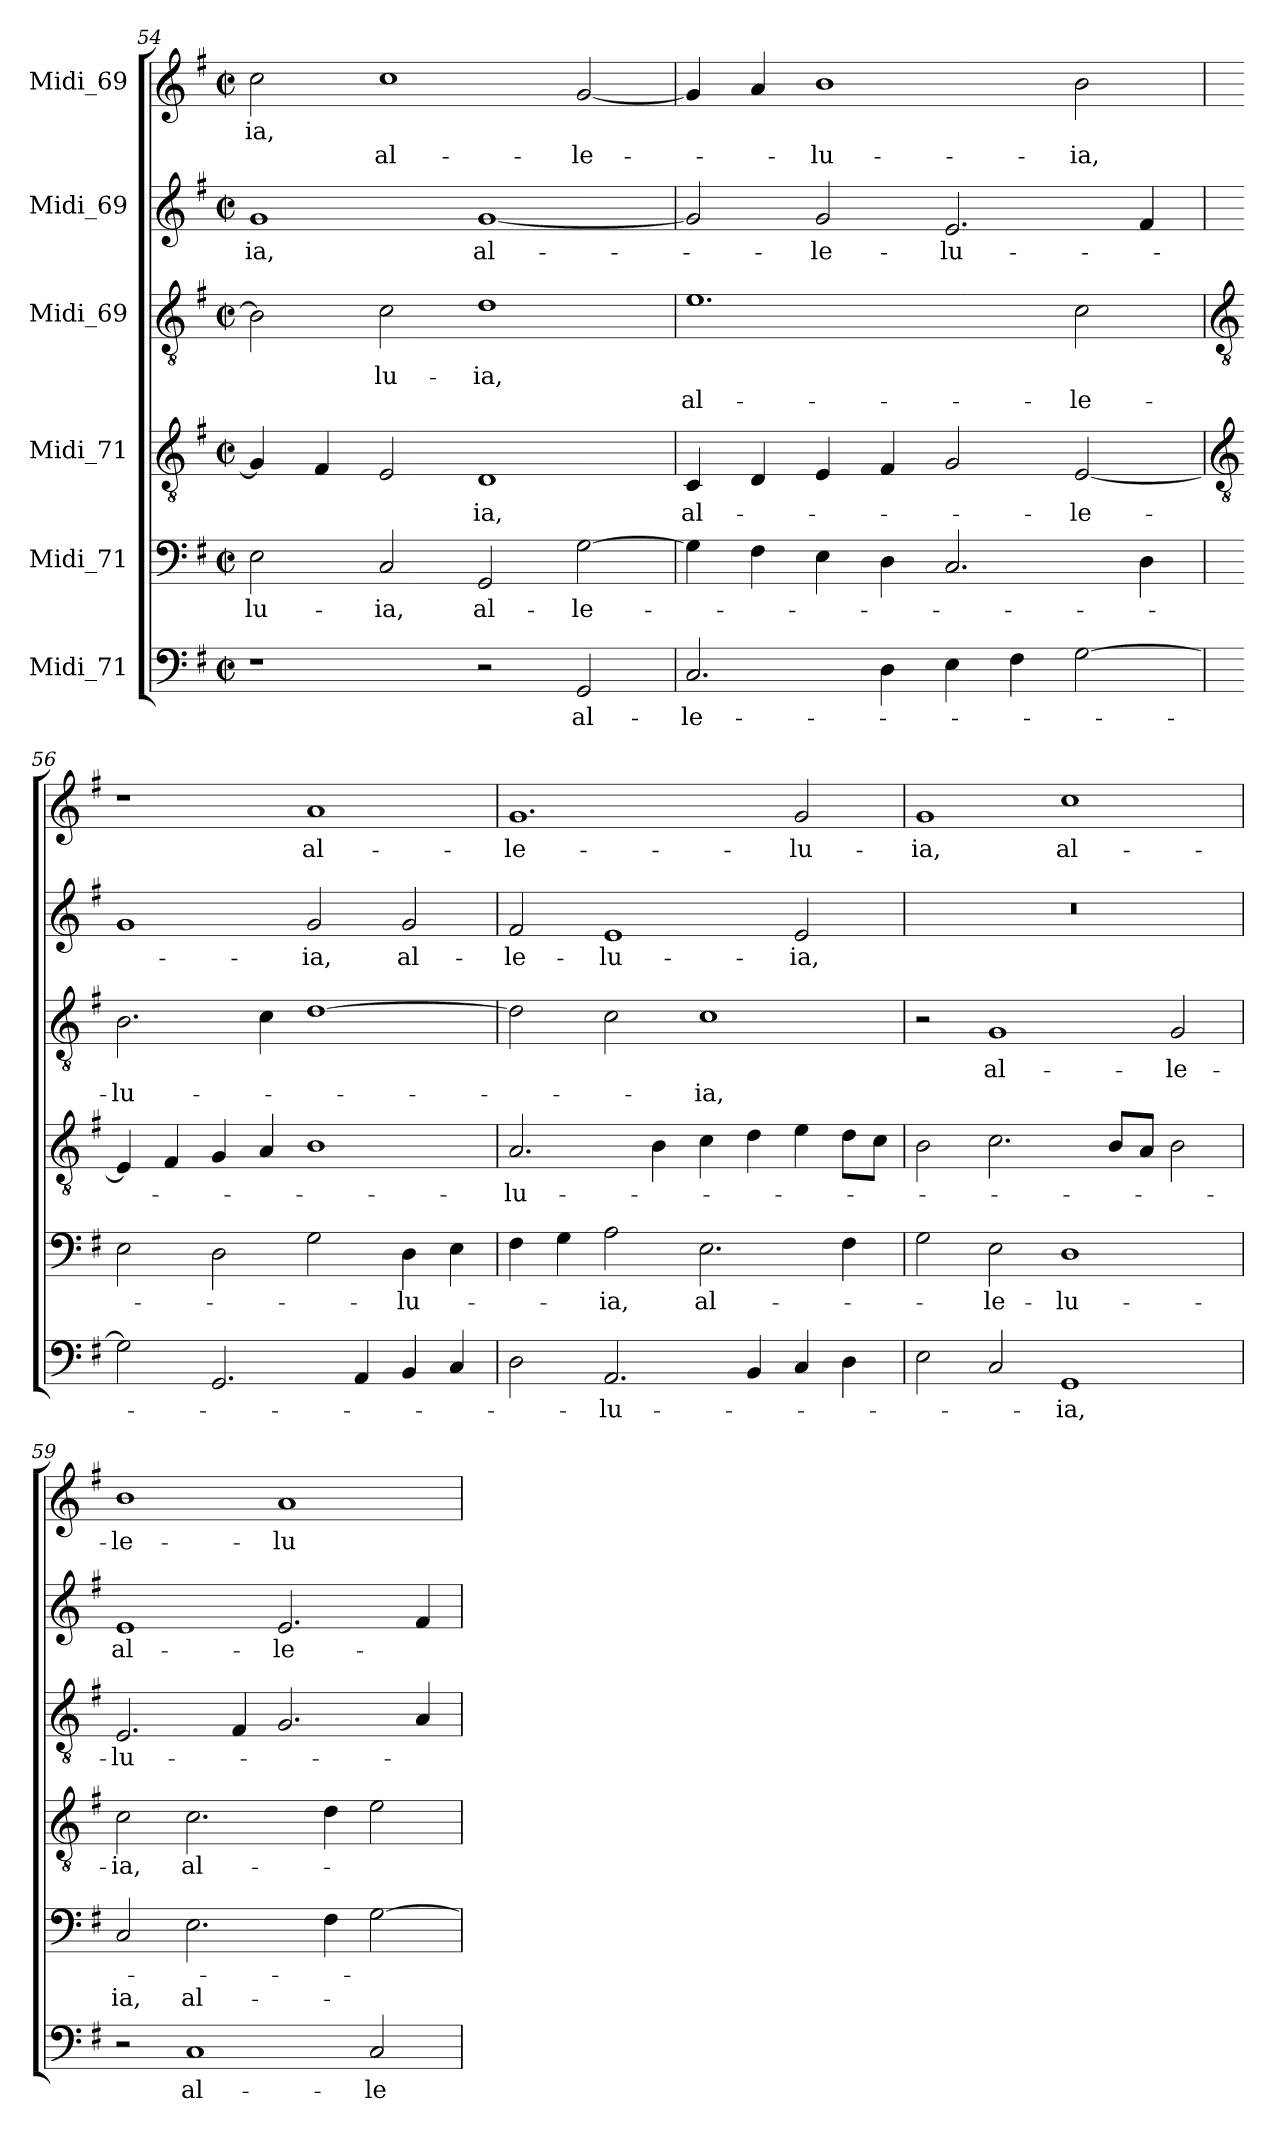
**kern	**text	**kern	**text	**text	**kern	**text	**kern	**text	**text	**kern	**text	**kern	**text	**text
*part6	*part6	*part5	*part5	*part5	*part4	*part4	*part3	*part3	*part3	*part2	*part2	*part1	*part1	*part1
*staff6	*staff6	*staff5	*staff5	*staff5	*staff4	*staff4	*staff3	*staff3	*staff3	*staff2	*staff2	*staff1	*staff1	*staff1
*I"Midi_71	*	*I"Midi_71	*	*	*I"Midi_71	*	*I"Midi_69	*	*	*I"Midi_69	*	*I"Midi_69	*	*
*clefF4	*	*clefF4	*	*	*clefGv2	*	*clefGv2	*	*	*clefG2	*	*clefG2	*	*
*k[f#]	*	*k[f#]	*	*	*k[f#]	*	*k[f#]	*	*	*k[f#]	*	*k[f#]	*	*
*G:	*	*G:	*	*	*G:	*	*G:	*	*	*G:	*	*G:	*	*
*M4/2	*	*M4/2	*	*	*M4/2	*	*M4/2	*	*	*M4/2	*	*M4/2	*	*
*met(c|)	*	*met(c|)	*	*	*met(c|)	*	*met(c|)	*	*	*met(c|)	*	*met(c|)	*	*
=54	=54	=54	=54	=54	=54	=54	=54	=54	=54	=54	=54	=54	=54	=54
!	!	!	!LO:LY:b	!	!	!	!	!	!	!	!LO:LY:b	!	!LO:LY:b	!
1r	.	2E	-lu-	.	4G]	.	2B]	.	.	1g	-ia,	2cc	-ia,	.
.	.	.	.	.	4F#	.	.	.	.	.	.	.	.	.
!	!	!	!LO:LY:b	!	!	!	!	!LO:LY:b	!	!	!	!	!	!LO:LY:b
.	.	2C	-ia,	.	2E	.	2c	-lu-	.	.	.	1cc	.	al-
!	!	!	!LO:LY:b	!	!	!LO:LY:b	!	!LO:LY:b	!	!	!LO:LY:b	!	!	!
2r	.	2GG	al-	.	1D	-ia,	1d	-ia,	.	[1g	al-	.	.	.
!	!LO:LY:b	!	!LO:LY:b	!	!	!	!	!	!	!	!	!	!	!LO:LY:b
2GG	al-	[2G	-le-	.	.	.	.	.	.	.	.	[2g	.	-le-
!!LO:LB:g=z
=55	=55	=55	=55	=55	=55	=55	=55	=55	=55	=55	=55	=55	=55	=55
!	!LO:LY:b	!	!	!	!	!LO:LY:b	!	!	!LO:LY:b	!	!	!	!	!
2.C	-le-	4G]	.	.	4C	al-	1.e	.	al-	2g]	.	4g]	.	.
.	.	4F#	.	.	4D	.	.	.	.	.	.	4a	.	.
!	!	!	!	!	!	!	!	!	!	!	!LO:LY:b	!	!	!LO:LY:b
.	.	4E	.	.	4E	.	.	.	.	2g	-le-	1b	.	-lu-
4D	.	4D	.	.	4F#	.	.	.	.	.	.	.	.	.
!	!	!	!	!	!	!	!	!	!	!	!LO:LY:b	!	!	!
4E	.	2.C	.	.	2G	.	.	.	.	2.e	-lu-	.	.	.
4F#	.	.	.	.	.	.	.	.	.	.	.	.	.	.
!	!	!	!	!	!	!LO:LY:b	!	!	!LO:LY:b	!	!	!	!	!LO:LY:b
[2G	.	.	.	.	[2E	-le-	2c	.	-le-	.	.	2b	.	-ia,
.	.	4D	.	.	.	.	.	.	.	4f#	.	.	.	.
!!LO:LB:g=z
=56	=56	=56	=56	=56	=56	=56	=56	=56	=56	=56	=56	=56	=56	=56
*	*	*	*	*	*clefGv2	*	*clefGv2	*	*	*	*	*	*	*
!	!	!	!	!	!	!	!	!	!LO:LY:b	!	!	!	!	!
2G]	.	2E	.	.	4E]	.	2.B	.	-lu-	1g	.	1r	.	.
.	.	.	.	.	4F#	.	.	.	.	.	.	.	.	.
2.GG	.	2D	.	.	4G	.	.	.	.	.	.	.	.	.
.	.	.	.	.	4A	.	4c	.	.	.	.	.	.	.
!	!	!	!	!	!	!	!	!	!	!	!LO:LY:b	!	!LO:LY:b	!
.	.	2G	.	.	1B	.	[1d	.	.	2g	-ia,	1a	al-	.
4AA	.	.	.	.	.	.	.	.	.	.	.	.	.	.
!	!	!	!LO:LY:b	!	!	!	!	!	!	!	!LO:LY:b	!	!	!
4BB	.	4D	-lu-	.	.	.	.	.	.	2g	al-	.	.	.
4C	.	4E	.	.	.	.	.	.	.	.	.	.	.	.
=57	=57	=57	=57	=57	=57	=57	=57	=57	=57	=57	=57	=57	=57	=57
!	!	!	!	!	!	!LO:LY:b	!	!	!	!	!LO:LY:b	!	!LO:LY:b	!
2D	.	4F#	.	.	2.A	-lu-	2d]	.	.	2f#	-le-	1.g	-le-	.
.	.	4G	.	.	.	.	.	.	.	.	.	.	.	.
!	!LO:LY:b	!	!LO:LY:b	!	!	!	!	!	!	!	!LO:LY:b	!	!	!
2.AA	-lu-	2A	-ia,	.	.	.	2c	.	.	1e	-lu-	.	.	.
.	.	.	.	.	4B	.	.	.	.	.	.	.	.	.
!	!	!	!LO:LY:b	!	!	!	!	!	!LO:LY:b	!	!	!	!	!
.	.	2.E	al-	.	4c	.	1c	.	-ia,	.	.	.	.	.
4BB	.	.	.	.	4d	.	.	.	.	.	.	.	.	.
!	!	!	!	!	!	!	!	!	!	!	!LO:LY:b	!	!LO:LY:b	!
4C	.	.	.	.	4e	.	.	.	.	2e	-ia,	2g	-lu-	.
4D	.	4F#	.	.	8dL	.	.	.	.	.	.	.	.	.
.	.	.	.	.	8cJ	.	.	.	.	.	.	.	.	.
=58	=58	=58	=58	=58	=58	=58	=58	=58	=58	=58	=58	=58	=58	=58
!	!	!	!	!	!	!	!	!	!	!	!	!	!LO:LY:b	!
2E	.	2G	.	.	2B	.	2r	.	.	0r	.	1g	-ia,	.
!	!	!	!LO:LY:b	!	!	!	!	!LO:LY:b	!	!	!	!	!	!
2C	.	2E	-le-	.	2.c	.	1G	al-	.	.	.	.	.	.
!	!LO:LY:b	!	!LO:LY:b	!	!	!	!	!	!	!	!	!	!LO:LY:b	!
1GG	-ia,	1D	-lu-	.	.	.	.	.	.	.	.	1cc	al-	.
.	.	.	.	.	8BL	.	.	.	.	.	.	.	.	.
.	.	.	.	.	8AJ	.	.	.	.	.	.	.	.	.
!	!	!	!	!	!	!	!	!LO:LY:b	!	!	!	!	!	!
.	.	.	.	.	2B	.	2G	-le-	.	.	.	.	.	.
!!LO:LB:g=z
=59	=59	=59	=59	=59	=59	=59	=59	=59	=59	=59	=59	=59	=59	=59
!	!	!	!	!LO:LY:b	!	!LO:LY:b	!	!LO:LY:b	!	!	!LO:LY:b	!	!LO:LY:b	!
2r	.	2C	.	-ia,	2c	-ia,	2.E	-lu-	.	1e	al-	1b	-le-	.
!	!LO:LY:b	!	!	!LO:LY:b	!	!LO:LY:b	!	!	!	!	!	!	!	!
1C	al-	2.E	.	al-	2.c	al-	.	.	.	.	.	.	.	.
.	.	.	.	.	.	.	4F#	.	.	.	.	.	.	.
!	!	!	!	!	!	!	!	!	!	!	!LO:LY:b	!	!LO:LY:b	!
.	.	.	.	.	.	.	2.G	.	.	2.e	-le-	1a	-lu-	.
.	.	4F#	.	.	4d	.	.	.	.	.	.	.	.	.
!	!LO:LY:b	!	!	!	!	!	!	!	!	!	!	!	!	!
2C	-le-	[2G	.	.	2e	.	.	.	.	.	.	.	.	.
.	.	.	.	.	.	.	4A	.	.	4f#	.	.	.	.
=	=	=	=	=	=	=	=	=	=	=	=	=	=	=
*-	*-	*-	*-	*-	*-	*-	*-	*-	*-	*-	*-	*-	*-	*-
